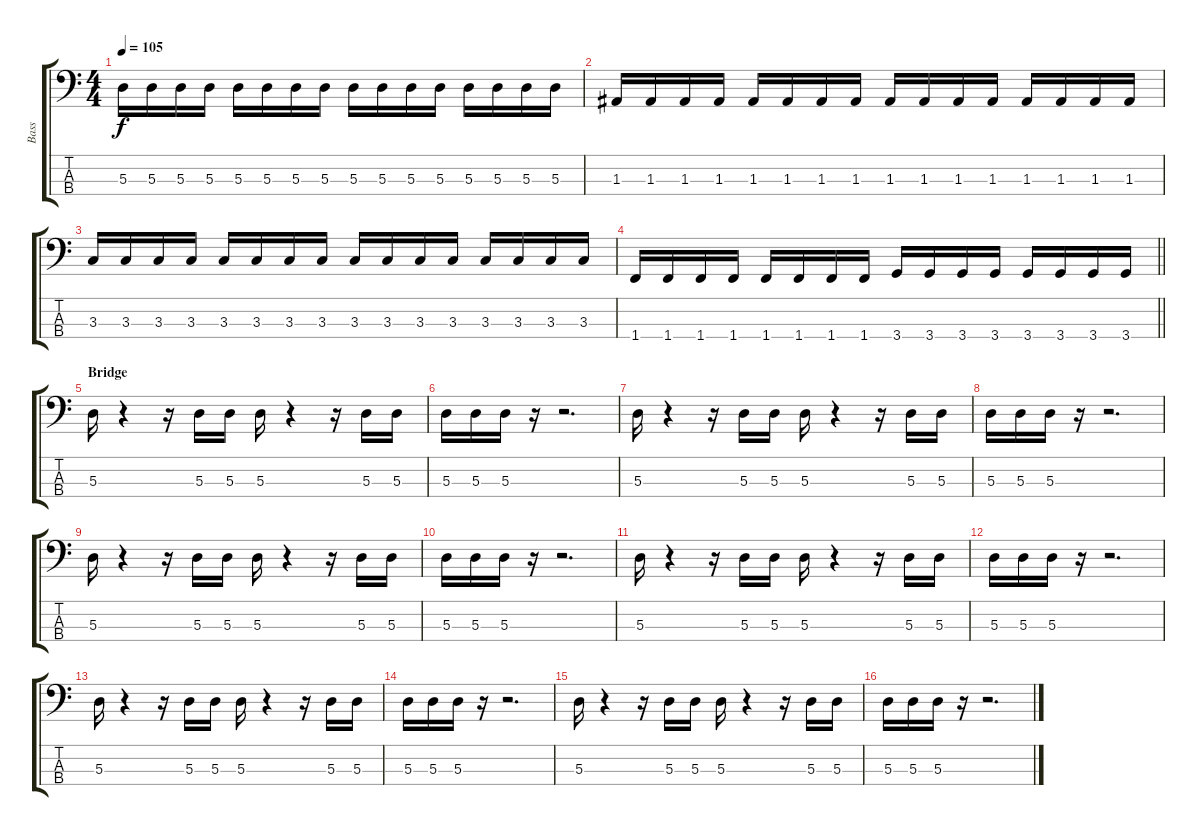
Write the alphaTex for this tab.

\track ("Bass" "Bass") {instrument electricbassfinger}
\staff {score tabs}
\tuning (G2 D2 A1 E1) {hide}
\ts (4 4)
\tempo 105
\clef f4
\ks c
5.3.16{dy f} 5.3.16 5.3.16 5.3.16 5.3.16 5.3.16 5.3.16 5.3.16 5.3.16 5.3.16 5.3.16 5.3.16 5.3.16 5.3.16 5.3.16 5.3.16 |
1.3.16 1.3.16 1.3.16 1.3.16 1.3.16 1.3.16 1.3.16 1.3.16 1.3.16 1.3.16 1.3.16 1.3.16 1.3.16 1.3.16 1.3.16 1.3.16 |
3.3.16 3.3.16 3.3.16 3.3.16 3.3.16 3.3.16 3.3.16 3.3.16 3.3.16 3.3.16 3.3.16 3.3.16 3.3.16 3.3.16 3.3.16 3.3.16 |
\barLineRight lightlight
1.4.16 1.4.16 1.4.16 1.4.16 1.4.16 1.4.16 1.4.16 1.4.16 3.4.16 3.4.16 3.4.16 3.4.16 3.4.16 3.4.16 3.4.16 3.4.16 |
\section ("" "Bridge")
5.3.16 r.4 r.16 5.3.16 5.3.16 5.3.16 r.4 r.16 5.3.16 5.3.16 |
5.3.16 5.3.16 5.3.16 r.16 r.2{d} |
5.3.16 r.4 r.16 5.3.16 5.3.16 5.3.16 r.4 r.16 5.3.16 5.3.16 |
5.3.16 5.3.16 5.3.16 r.16 r.2{d} |
5.3.16 r.4 r.16 5.3.16 5.3.16 5.3.16 r.4 r.16 5.3.16 5.3.16 |
5.3.16 5.3.16 5.3.16 r.16 r.2{d} |
5.3.16 r.4 r.16 5.3.16 5.3.16 5.3.16 r.4 r.16 5.3.16 5.3.16 |
5.3.16 5.3.16 5.3.16 r.16 r.2{d} |
5.3.16 r.4 r.16 5.3.16 5.3.16 5.3.16 r.4 r.16 5.3.16 5.3.16 |
5.3.16 5.3.16 5.3.16 r.16 r.2{d} |
5.3.16 r.4 r.16 5.3.16 5.3.16 5.3.16 r.4 r.16 5.3.16 5.3.16 |
5.3.16 5.3.16 5.3.16 r.16 r.2{d}
